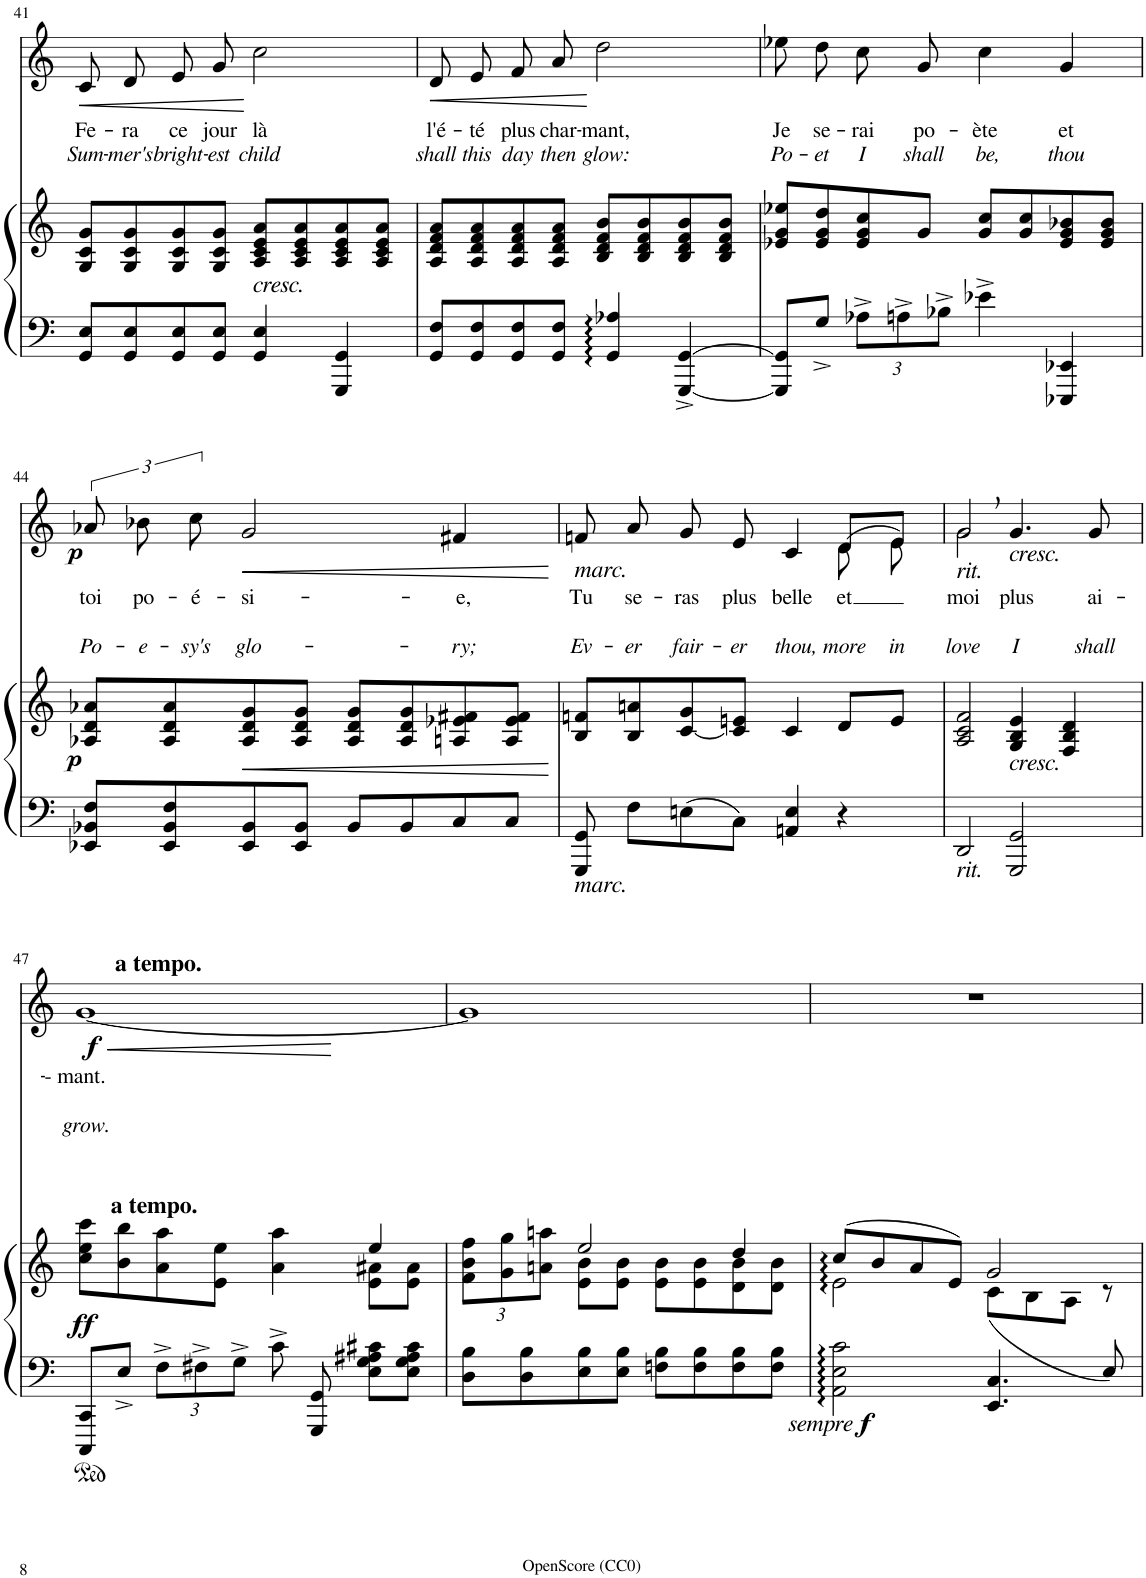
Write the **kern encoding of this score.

**kern	**kern	**dynam	**kern	**text	**text	**dynam
*part2	*part2	*part2	*part1	*part1	*part1	*part1
*staff3	*staff2	*staff2/3	*staff1	*staff1	*staff1	*staff1
*I"Piano	*	*	*I"Voice	*	*	*
*I'Pno	*	*	*	*	*	*
!!LO:PB:g=z
*clefF4	*clefG2	*	*clefG2	*	*	*
*k[]	*k[]	*	*k[]	*	*	*
*M4/4	*M4/4	*	*M4/4	*	*	*
*met(c)	*met(c)	*	*met(c)	*	*	*
=41	=41	=41	=41	=41	=41	=41
!	!	!	!	!LO:LY:b	!LO:LY:b	!LO:HP:b
8GG/ 8E/L	8G/ 8c/ 8g/L	.	8c/	Fe-	Sum-	<
!	!	!	!	!LO:LY:b	!LO:LY:b	!
8GG/ 8E/	8G/ 8c/ 8g/	.	8d/	-ra	-mer's	.
!	!	!	!	!LO:LY:b	!LO:LY:b	!
8GG/ 8E/	8G/ 8c/ 8g/	.	8e/	ce	bright-	.
!	!	!	!	!LO:LY:b	!LO:LY:b	!
8GG/ 8E/J	8G/ 8c/ 8g/J	.	8g/	jour	-est	.
!	!LO:TX:b:i:t=cresc.	!	!	!	!	!
!	!	!	!	!LO:LY:b	!LO:LY:b	!
4GG/ 4E/	8A/ 8c/ 8e/ 8a/L	.	2cc\	là	child	[
.	8A/ 8c/ 8e/ 8a/	.	.	.	.	.
4GGG/ 4GG/	8A/ 8c/ 8e/ 8a/	.	.	.	.	.
.	8A/ 8c/ 8e/ 8a/J	.	.	.	.	.
=42	=42	=42	=42	=42	=42	=42
!	!	!	!	!LO:LY:b	!LO:LY:b	!LO:HP:b
8GG/ 8F/L	8A/ 8d/ 8f/ 8a/L	.	8d/	l'é-	shall	<
!	!	!	!	!LO:LY:b	!LO:LY:b	!
8GG/ 8F/	8A/ 8d/ 8f/ 8a/	.	8e/	-té	this	.
!	!	!	!	!LO:LY:b	!LO:LY:b	!
8GG/ 8F/	8A/ 8d/ 8f/ 8a/	.	8f/	plus	day	.
!	!	!	!	!LO:LY:b	!LO:LY:b	!
8GG/ 8F/J	8A/ 8d/ 8f/ 8a/J	.	8a/	char-	then	.
!	!	!	!	!LO:LY:b	!LO:LY:b	!
4GG/:: 4A-X/::	8B/ 8d/ 8f/ 8b/L	.	2dd\	-mant,	glow:	[
.	8B/ 8d/ 8f/ 8b/	.	.	.	.	.
[4GGG/^ [4GG/^	8B/ 8d/ 8f/ 8b/	.	.	.	.	.
.	8B/ 8d/ 8f/ 8b/J	.	.	.	.	.
=43	=43	=43	=43	=43	=43	=43
!	!	!	!	!LO:LY:b	!LO:LY:b	!
8GGG/] 8GG/]L	8e-X/ 8g/ 8ee-X/L	.	8ee-X\	Je	Po-	.
!	!	!	!	!LO:LY:b	!LO:LY:b	!
8G^/J	8e-/ 8g/ 8dd/	.	8dd\	se-	-et	.
*Xbrackettup	*	*	*	*	*	*
!	!	!	!	!LO:LY:b	!LO:LY:b	!
12A-X^\L	8e-/ 8g/ 8cc/	.	8cc\	-rai	I	.
12An^\	.	.	.	.	.	.
!	!	!	!	!LO:LY:b	!LO:LY:b	!
.	8g/J	.	8g/	po-	shall	.
12B-X^\J	.	.	.	.	.	.
!	!	!	!	!LO:LY:b	!LO:LY:b	!
4e-X^\	8g/ 8cc/L	.	4cc\	-ète	be,	.
.	8g/ 8cc/	.	.	.	.	.
!	!	!	!	!LO:LY:b	!LO:LY:b	!
4EEE-X/ 4EE-X/	8e-/ 8g/ 8b-X/	.	4g/	et	thou	.
.	8e-/ 8g/ 8b-/J	.	.	.	.	.
!!LO:LB:g=z
=44	=44	=44	=44	=44	=44	=44
!	!	!LO:DY:b	!	!LO:LY:b	!LO:LY:b	!LO:DY:b
8EE-X/ 8BB-X/ 8F/L	8A-X/ 8d/ 8a-X/L	p	12a-X/	toi	Po-	p
!	!	!	!	!LO:LY:b	!LO:LY:b	!
.	.	.	12b-X\	po-	-e-	.
8EE-/ 8BB-/ 8F/	8A-/ 8d/ 8a-/	.	.	.	.	.
!	!	!	!	!LO:LY:b	!LO:LY:b	!
.	.	.	12cc\	-é-	-sy's	.
!	!	!LO:HP:b	!	!LO:LY:b	!LO:LY:b	!LO:HP:b
8EE-/ 8BB-/	8A-/ 8d/ 8g/	<	2g/	-si-	glo-	<
8EE-/ 8BB-/J	8A-/ 8d/ 8g/J	.	.	.	.	.
8BB-/L	8A-/ 8d/ 8g/L	.	.	.	.	.
8BB-/	8A-/ 8d/ 8g/	.	.	.	.	.
!	!	!	!	!LO:LY:b	!LO:LY:b	!
8C/	8An/ 8e-X/ 8f#X/	.	4f#X/	-e,	-ry;	.
8C/J	8A/ 8e-/ 8f#/J	.	.	.	.	.
.	.	[	.	.	.	[
=45	=45	=45	=45	=45	=45	=45
!	!	!	!LO:TX:b:i:t=marc.	!	!	!
!LO:TX:b:i:t=marc.	!	!	!	!	!	!
!	!	!	!	!LO:LY:b	!LO:LY:b	!
*	*	*	*^	*	*	*
8GGG/ 8GG/	8B/ 8fn/L	.	8fn/	2.ryy	Tu	Ev-	.
!	!	!	!	!	!LO:LY:b	!LO:LY:b	!
8F\L	8B/ 8an/	.	8a/	.	se-	-er	.
!	!	!	!	!	!LO:LY:b	!LO:LY:b	!
8En\	[8c/ 8g/	.	8g/	.	-ras	fair-	.
!	!	!	!	!	!LO:LY:b	!LO:LY:b	!
8C\J	8c/] 8en/J	.	8e/	.	plus	-er	.
!	!	!	!	!	!LO:LY:b	!LO:LY:b	!
4AAn/ 4E/	4c/	.	4c/	.	belle	thou,	.
!	!	!	!	!	!LO:LY:b	!LO:LY:b	!
4r	8d/L	.	(8d\	8d/L	-et	more	.
!	!	!	!	!	!	!LO:LY:b	!
.	8e/J	.	8e\)	8e/J	.	in	.
=46	=46	=46	=46	=46	=46	=46	=46
!	!	!	!LO:TX:b:i:t=rit.	!	!	!	!
!LO:TX:b:i:t=rit.	!	!	!	!	!	!	!
!	!	!	!	!	!LO:LY:b	!LO:LY:b	!
2DD/	2A/ 2c/ 2f/	.	2g,/	2g\	moi	love	.
!	!	!	!LO:TX:b:i:t=cresc.	!	!	!	!
!	!LO:TX:b:i:t=cresc.	!	!	!	!	!	!
!	!	!	!	!	!LO:LY:b	!LO:LY:b	!
2GGG/ 2GG/	4G/ 4B/ 4e/	.	4.g/	2ryy	plus	I	.
.	4F/ 4B/ 4d/	.	.	.	.	.	.
!	!	!	!	!	!LO:LY:b	!LO:LY:b	!
.	.	.	8g/	.	ai-	shall	.
!!LO:LB:g=z	!!
=47	=47	=47	=47	=47	=47	=47	=47
*	*^	*	*	*	*	*	*
!	!	!	!	!LO:TX:a:B:t=a tempo.	!	!	!	!
!	!	!	!LO:DY:b	!	!	!LO:LY:b	!LO:LY:b	!LO:HP:b
!	!	!	!	!	!	!	!	!LO:DY:n=1:b
8CCC/ 8CC/L	8cc\ 8ee\ 8ccc\L	2.ryy	ff	[1g	8ryy	-- mant.	grow.	< f
!	!	!	!	!	!LO:TX:b:B:t=a tempo.	!	!	!
8E^/J	8b\ 8bb\	.	.	.	2..ryy	.	.	.
12F^\L	8a\ 8aa\	.	.	.	.	.	.	.
12F#X^\	.	.	.	.	.	.	.	.
.	8e\ 8ee\J	.	.	.	.	.	.	.
12G^\J	.	.	.	.	.	.	.	.
8c^\	4a\ 4aa\	.	.	.	.	.	.	.
8GGG/ 8GG/	.	.	.	.	.	.	.	.
8E\ 8G\ 8A#X\ 8c#X\L	4ee/	8e\ 8a#X\L	.	.	.	.	.	.
8E\ 8G\ 8A#\ 8c#\J	.	8e\ 8a#\J	.	.	.	.	.	.
*	*v	*v	*	*	*	*	*	*
.	.	.	.	.	.	.	[
*	*	*	*v	*v	*	*	*
=48	=48	=48	=48	=48	=48	=48
*	*Xbrackettup	*	*	*	*	*
*	*^	*	*	*	*	*
8D\ 8B\L	12f\ 12b\ 12ff\L	4ryy	.	1g]	.	.	.
.	12g\ 12gg\	.	.	.	.	.	.
8D\ 8B\	.	.	.	.	.	.	.
.	12an\ 12aan\J	.	.	.	.	.	.
8E\ 8B\	2ee/	8e\ 8b\L	.	.	.	.	.
8E\ 8B\J	.	8e\ 8b\J	.	.	.	.	.
8Fn\ 8B\L	.	8e\ 8b\L	.	.	.	.	.
8F\ 8B\	.	8e\ 8b\	.	.	.	.	.
8F\ 8B\	4dd/	8d\ 8b\	.	.	.	.	.
8F\ 8B\J	.	8d\ 8b\J	.	.	.	.	.
=49	=49	=49	=49	=49	=49	=49	=49
!	!	!	!LO:DY:b=2	!	!	!	!
!	!	!	!LO:DY:n=1:b=2	!	!	!	!
2AA\: 2E\: 2c\:	(8cc::/L	2e\	other-dynamics f	1r	.	.	.
.	8b/	.	.	.	.	.	.
.	8a/	.	.	.	.	.	.
.	8e/J)	.	.	.	.	.	.
4.EE/ 4.C/	2g/	(8c\L	.	.	.	.	.
.	.	8B\	.	.	.	.	.
.	.	8A\J	.	.	.	.	.
8E/)	.	8r	.	.	.	.	.
*	*v	*v	*	*	*	*	*
=	=	=	=	=	=	=
*-	*-	*-	*-	*-	*-	*-
